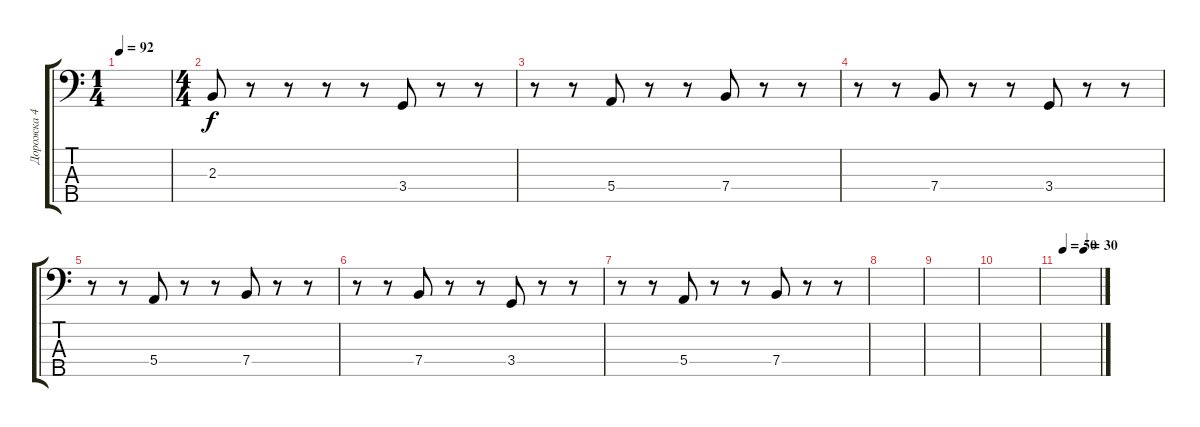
\track ("Дорожка 4" "Дорожка 4") {instrument electricbassfinger}
\staff {score tabs}
\tuning (G2 D2 A1 E1 B0) {hide}
\ts (1 4)
\tempo 92
\clef f4
\ks c
|
\ts (4 4)
2.3.8 r.8 r.8 r.8 r.8 3.4.8 r.8 r.8 |
r.8 r.8 5.4.8 r.8 r.8 7.4.8 r.8 r.8 |
r.8 r.8 7.4.8 r.8 r.8 3.4.8 r.8 r.8 |
r.8 r.8 5.4.8 r.8 r.8 7.4.8 r.8 r.8 |
r.8 r.8 7.4.8 r.8 r.8 3.4.8 r.8 r.8 |
r.8 r.8 5.4.8 r.8 r.8 7.4.8 r.8 r.8 |
|
|
|
\tempo (50 0.125)
\tempo (30 0.625)
